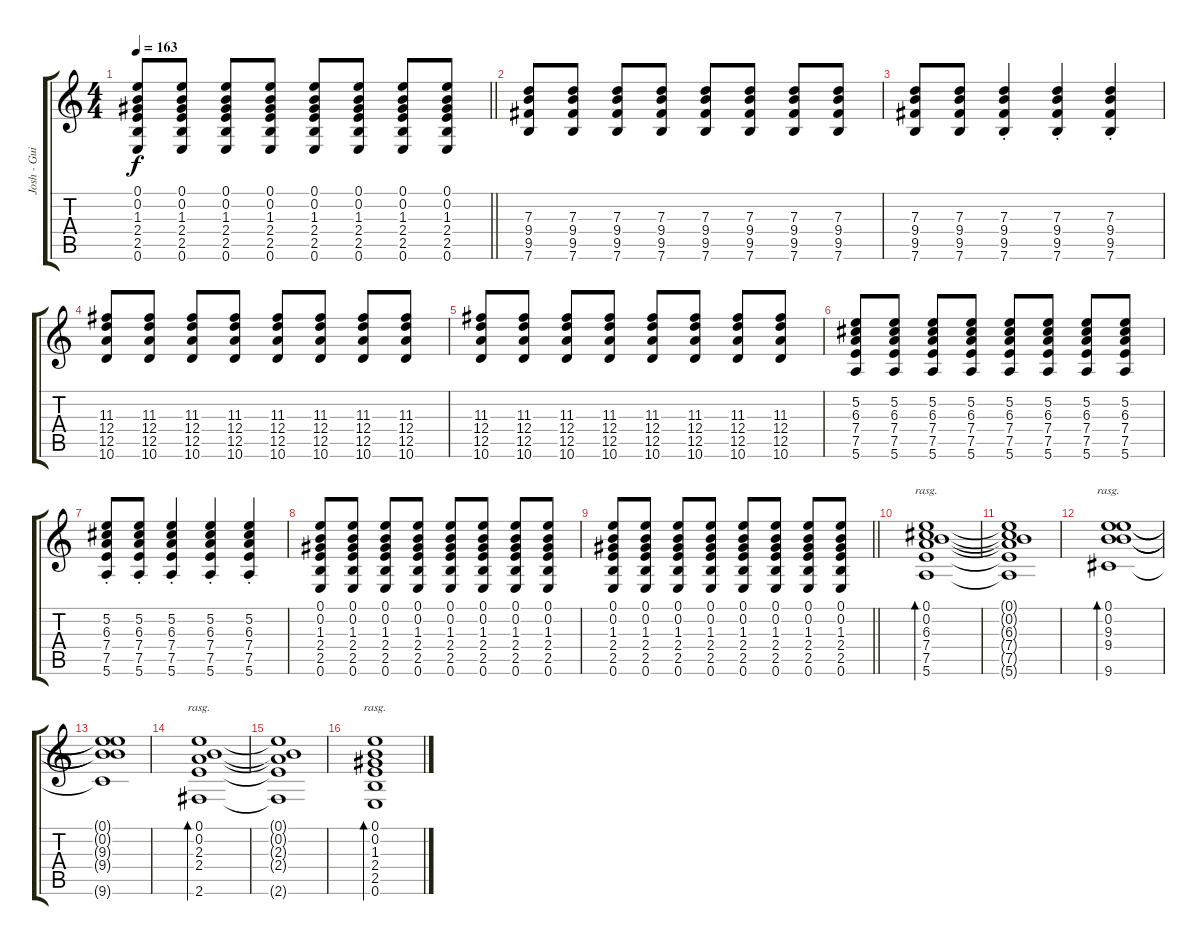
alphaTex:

\track ("Josh - Guitar" "Josh - Gui") {instrument overdrivenguitar}
\staff {score tabs}
\tuning (E4 B3 G3 D3 A2 E2) {hide}
\ts (4 4)
\tempo 163
\clef g2
\barLineRight lightlight
\ks c
(0.1 0.2 1.3 2.4 2.5 0.6).8{dy f} (0.1 0.2 1.3 2.4 2.5 0.6).8 (0.1 0.2 1.3 2.4 2.5 0.6).8 (0.1 0.2 1.3 2.4 2.5 0.6).8 (0.1 0.2 1.3 2.4 2.5 0.6).8 (0.1 0.2 1.3 2.4 2.5 0.6).8 (0.1 0.2 1.3 2.4 2.5 0.6).8 (0.1 0.2 1.3 2.4 2.5 0.6).8 |
(7.3 9.4 9.5 7.6).8 (7.3 9.4 9.5 7.6).8 (7.3 9.4 9.5 7.6).8 (7.3 9.4 9.5 7.6).8 (7.3 9.4 9.5 7.6).8 (7.3 9.4 9.5 7.6).8 (7.3 9.4 9.5 7.6).8 (7.3 9.4 9.5 7.6).8 |
(7.3 9.4 9.5 7.6).8 (7.3 9.4 9.5 7.6).8 (7.3{st} 9.4{st} 9.5{st} 7.6{st}).4 (7.3{st} 9.4{st} 9.5{st} 7.6{st}).4 (7.3{st} 9.4{st} 9.5{st} 7.6{st}).4 |
(11.3 12.4 12.5 10.6).8 (11.3 12.4 12.5 10.6).8 (11.3 12.4 12.5 10.6).8 (11.3 12.4 12.5 10.6).8 (11.3 12.4 12.5 10.6).8 (11.3 12.4 12.5 10.6).8 (11.3 12.4 12.5 10.6).8 (11.3 12.4 12.5 10.6).8 |
(11.3 12.4 12.5 10.6).8 (11.3 12.4 12.5 10.6).8 (11.3 12.4 12.5 10.6).8 (11.3 12.4 12.5 10.6).8 (11.3 12.4 12.5 10.6).8 (11.3 12.4 12.5 10.6).8 (11.3 12.4 12.5 10.6).8 (11.3 12.4 12.5 10.6).8 |
(5.2 6.3 7.4 7.5 5.6).8 (5.2 6.3 7.4 7.5 5.6).8 (5.2 6.3 7.4 7.5 5.6).8 (5.2 6.3 7.4 7.5 5.6).8 (5.2 6.3 7.4 7.5 5.6).8 (5.2 6.3 7.4 7.5 5.6).8 (5.2 6.3 7.4 7.5 5.6).8 (5.2 6.3 7.4 7.5 5.6).8 |
(5.2{st} 6.3 7.4 7.5 5.6).8 (5.2{st} 6.3 7.4 7.5 5.6).8 (5.2{st} 6.3{st} 7.4{st} 7.5{st} 5.6{st}).4 (5.2{st} 6.3{st} 7.4{st} 7.5{st} 5.6{st}).4 (5.2{st} 6.3{st} 7.4{st} 7.5{st} 5.6{st}).4 |
(0.1 0.2 1.3 2.4 2.5 0.6).8 (0.1 0.2 1.3 2.4 2.5 0.6).8 (0.1 0.2 1.3 2.4 2.5 0.6).8 (0.1 0.2 1.3 2.4 2.5 0.6).8 (0.1 0.2 1.3 2.4 2.5 0.6).8 (0.1 0.2 1.3 2.4 2.5 0.6).8 (0.1 0.2 1.3 2.4 2.5 0.6).8 (0.1 0.2 1.3 2.4 2.5 0.6).8 |
\barLineRight lightlight
(0.1 0.2 1.3 2.4 2.5 0.6).8 (0.1 0.2 1.3 2.4 2.5 0.6).8 (0.1 0.2 1.3 2.4 2.5 0.6).8 (0.1 0.2 1.3 2.4 2.5 0.6).8 (0.1 0.2 1.3 2.4 2.5 0.6).8 (0.1 0.2 1.3 2.4 2.5 0.6).8 (0.1 0.2 1.3 2.4 2.5 0.6).8 (0.1 0.2 1.3 2.4 2.5 0.6).8 |
(0.1 0.2 6.3 7.4 7.5 5.6).1{bd 240 rasg ii instrument electricguitarclean} |
(0.1{t} 0.2{t} 6.3{t} 7.4{t} 7.5{t} 5.6{t}).1 |
(0.1 0.2 9.3 9.4 9.6).1{bd 240 rasg ii} |
(0.1{t} 0.2{t} 9.3{t} 9.4{t} 9.6{t}).1 |
(0.1 0.2 2.3 2.4 2.6).1{bd 240 rasg ii} |
(0.1{t} 0.2{t} 2.3{t} 2.4{t} 2.6{t}).1 |
(0.1 0.2 1.3 2.4 2.5 0.6).1{bd 240 rasg ii}
